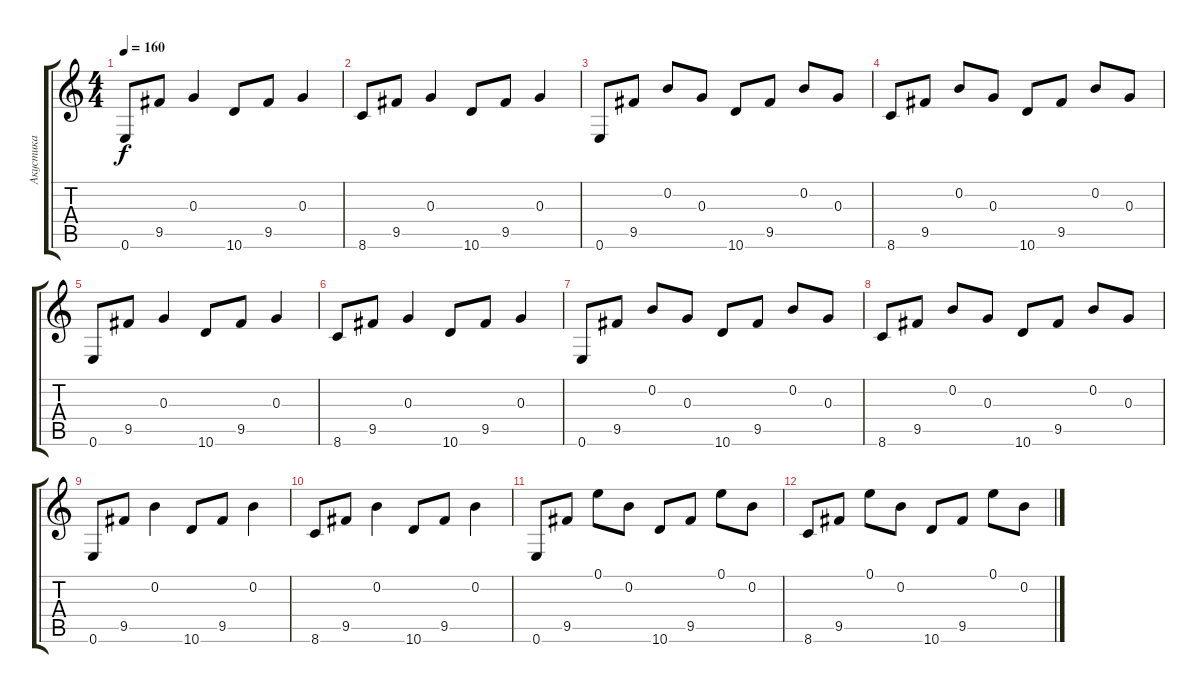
\track ("Акустика" "Акустика") {instrument acousticguitarsteel}
\staff {score tabs}
\tuning (E4 B3 G3 D3 A2 E2) {hide}
\ts (4 4)
\tempo 160
\clef g2
\ks c
0.6.8{dy f} 9.5.8 0.3.4 10.6.8 9.5.8 0.3.4 |
8.6.8 9.5.8 0.3.4 10.6.8 9.5.8 0.3.4 |
0.6.8 9.5.8 0.2.8 0.3.8 10.6.8 9.5.8 0.2.8 0.3.8 |
8.6.8 9.5.8 0.2.8 0.3.8 10.6.8 9.5.8 0.2.8 0.3.8 |
0.6.8 9.5.8 0.3.4 10.6.8 9.5.8 0.3.4 |
8.6.8 9.5.8 0.3.4 10.6.8 9.5.8 0.3.4 |
0.6.8 9.5.8 0.2.8 0.3.8 10.6.8 9.5.8 0.2.8 0.3.8 |
8.6.8 9.5.8 0.2.8 0.3.8 10.6.8 9.5.8 0.2.8 0.3.8 |
0.6.8 9.5.8 0.2.4 10.6.8 9.5.8 0.2.4 |
8.6.8 9.5.8 0.2.4 10.6.8 9.5.8 0.2.4 |
0.6.8 9.5.8 0.1.8 0.2.8 10.6.8 9.5.8 0.1.8 0.2.8 |
8.6.8 9.5.8 0.1.8 0.2.8 10.6.8 9.5.8 0.1.8 0.2.8
